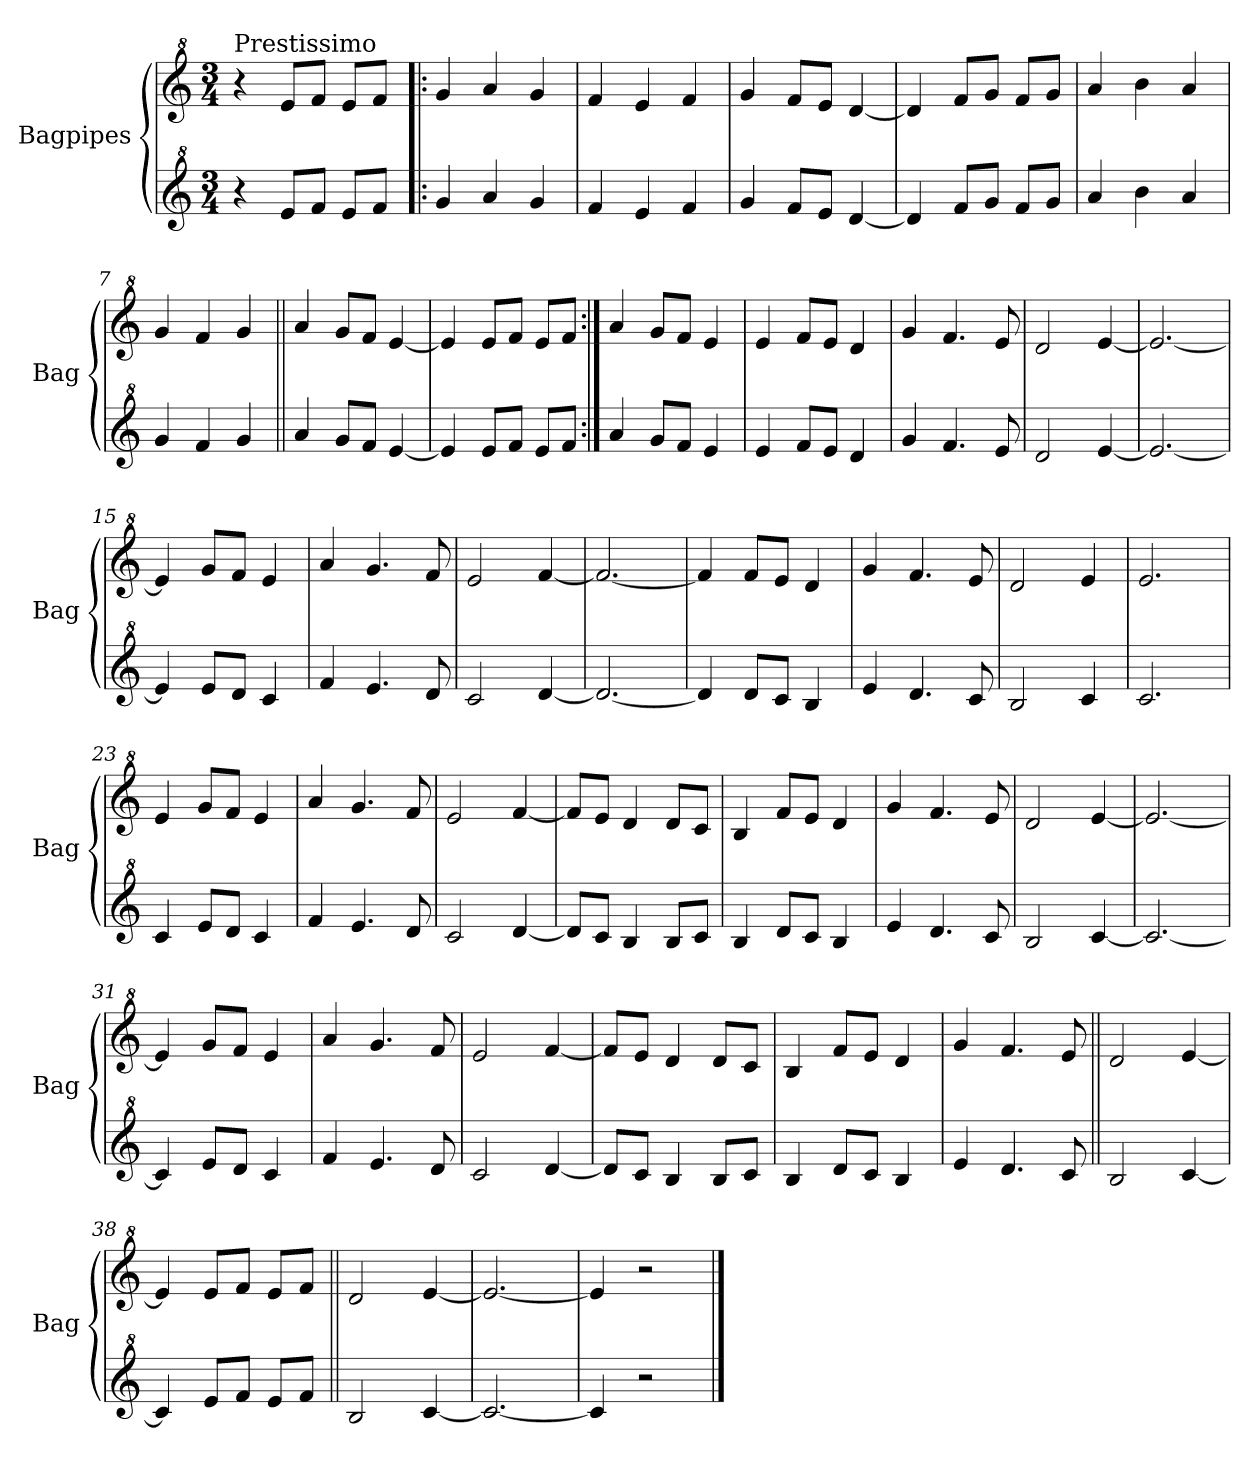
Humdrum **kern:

**kern	**kern
*part2	*part1
*staff2	*staff1
*I"Bagpipes	*I"Bagpipes
*I'Bag	*I'Bag
*clefG^2	*clefG^2
*k[]	*k[]
*C:	*C:
*M3/4	*M3/4
=1	=1
!	!LO:TX:a:t=Prestissimo
4r	4r
8ee/L	8ee/L
8ff/J	8ff/J
8ee/L	8ee/L
8ff/J	8ff/J
=2!|:	=2!|:
4gg/	4gg/
4aa/	4aa/
4gg/	4gg/
=3	=3
4ff/	4ff/
4ee/	4ee/
4ff/	4ff/
=4	=4
4gg/	4gg/
8ff/L	8ff/L
8ee/J	8ee/J
[4dd/	[4dd/
=5	=5
4dd/]	4dd/]
8ff/L	8ff/L
8gg/J	8gg/J
8ff/L	8ff/L
8gg/J	8gg/J
=6	=6
4aa/	4aa/
4bb\	4bb\
4aa/	4aa/
=7	=7
4gg/	4gg/
4ff/	4ff/
4gg/	4gg/
=8||	=8||
4aa/	4aa/
8gg/L	8gg/L
8ff/J	8ff/J
[4ee/	[4ee/
=9	=9
4ee/]	4ee/]
8ee/L	8ee/L
8ff/J	8ff/J
8ee/L	8ee/L
8ff/J	8ff/J
=10:|!	=10:|!
4aa/	4aa/
8gg/L	8gg/L
8ff/J	8ff/J
4ee/	4ee/
!!LO:LB:g=z
=11	=11
4ee/	4ee/
8ff/L	8ff/L
8ee/J	8ee/J
4dd/	4dd/
=12	=12
4gg/	4gg/
4.ff/	4.ff/
8ee/	8ee/
=13	=13
2dd/	2dd/
[4ee/	[4ee/
=14	=14
2.ee/_	2.ee/_
=15	=15
4ee/]	4ee/]
8ee/L	8gg/L
8dd/J	8ff/J
4cc/	4ee/
=16	=16
4ff/	4aa/
4.ee/	4.gg/
8dd/	8ff/
=17	=17
2cc/	2ee/
[4dd/	[4ff/
=18	=18
2.dd/_	2.ff/_
=19	=19
4dd/]	4ff/]
8dd/L	8ff/L
8cc/J	8ee/J
4b/	4dd/
=20	=20
4ee/	4gg/
4.dd/	4.ff/
8cc/	8ee/
=21	=21
2b/	2dd/
4cc/	4ee/
=22	=22
2.cc/	2.ee/
=23	=23
4cc/	4ee/
8ee/L	8gg/L
8dd/J	8ff/J
4cc/	4ee/
!!LO:LB:g=z
=24	=24
4ff/	4aa/
4.ee/	4.gg/
8dd/	8ff/
=25	=25
2cc/	2ee/
[4dd/	[4ff/
=26	=26
8dd/L]	8ff/L]
8cc/J	8ee/J
4b/	4dd/
8b/L	8dd/L
8cc/J	8cc/J
=27	=27
4b/	4b/
8dd/L	8ff/L
8cc/J	8ee/J
4b/	4dd/
=28	=28
4ee/	4gg/
4.dd/	4.ff/
8cc/	8ee/
=29	=29
2b/	2dd/
[4cc/	[4ee/
=30	=30
2.cc/_	2.ee/_
=31	=31
4cc/]	4ee/]
8ee/L	8gg/L
8dd/J	8ff/J
4cc/	4ee/
=32	=32
4ff/	4aa/
4.ee/	4.gg/
8dd/	8ff/
=33	=33
2cc/	2ee/
[4dd/	[4ff/
=34	=34
8dd/L]	8ff/L]
8cc/J	8ee/J
4b/	4dd/
8b/L	8dd/L
8cc/J	8cc/J
!!LO:LB:g=z
=35	=35
4b/	4b/
8dd/L	8ff/L
8cc/J	8ee/J
4b/	4dd/
=36	=36
4ee/	4gg/
4.dd/	4.ff/
8cc/	8ee/
=37||	=37||
2b/	2dd/
[4cc/	[4ee/
=38	=38
4cc/]	4ee/]
8ee/L	8ee/L
8ff/J	8ff/J
8ee/L	8ee/L
8ff/J	8ff/J
=39||	=39||
2b/	2dd/
[4cc/	[4ee/
=40	=40
2.cc/_	2.ee/_
=41	=41
4cc/]	4ee/]
2r	2r
==	==
*-	*-
